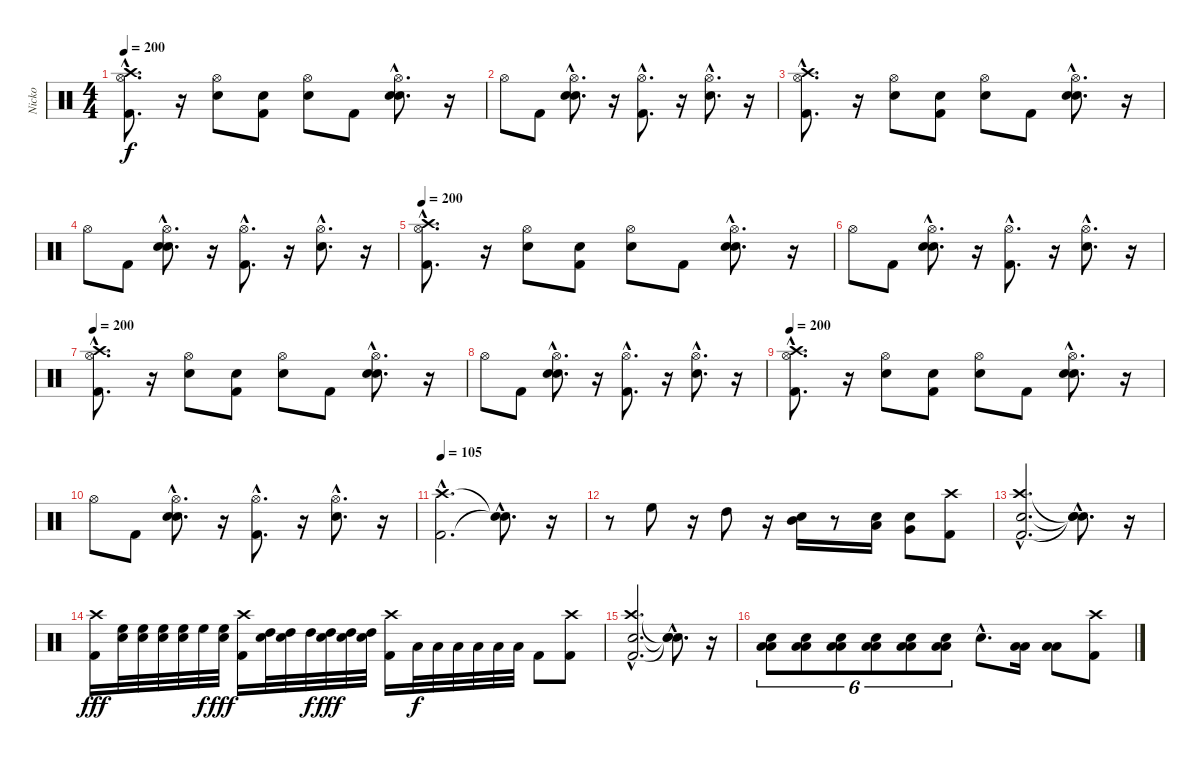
\track ("Nicko" "Nicko") {instrument percussion}
\staff {score}
\articulation defaults
\ts (4 4)
\tempo 200
\clef neutral
\ks c
("Kick (hit) 2"{hac} "Hi-Hat (open)"{hac} "Crash high (hit)"{hac}).8{d dy f} r.16 ("Snare (hit) 2" "Hi-Hat (open)").8 ("Snare (hit)" "Kick (hit) 2").8 ("Snare (hit)" "Hi-Hat (open)").8 "Kick (hit) 2".8 ("Snare (hit)"{hac} "Snare (hit) 2"{hac} "Hi-Hat (open)"{hac}).8{d} r.16 |
"Hi-Hat (open)".8 "Kick (hit) 2".8 ("Snare (hit)"{hac} "Snare (hit) 2"{hac} "Hi-Hat (open)"{hac}).8{d} r.16 ("Kick (hit) 2"{hac} "Hi-Hat (open)"{hac}).8{d} r.16 ("Snare (hit) 2"{hac} "Hi-Hat (open)"{hac}).8{d} r.16 |
("Kick (hit) 2"{hac} "Hi-Hat (open)"{hac} "Crash high (hit)"{hac}).8{d} r.16 ("Snare (hit) 2" "Hi-Hat (open)").8 ("Snare (hit)" "Kick (hit) 2").8 ("Snare (hit)" "Hi-Hat (open)").8 "Kick (hit) 2".8 ("Snare (hit)"{hac} "Snare (hit) 2"{hac} "Hi-Hat (open)"{hac}).8{d} r.16 |
"Hi-Hat (open)".8 "Kick (hit) 2".8 ("Snare (hit)"{hac} "Snare (hit) 2"{hac} "Hi-Hat (open)"{hac}).8{d} r.16 ("Kick (hit) 2"{hac} "Hi-Hat (open)"{hac}).8{d} r.16 ("Snare (hit) 2"{hac} "Hi-Hat (open)"{hac}).8{d} r.16 |
\tempo 200
("Kick (hit) 2"{hac} "Hi-Hat (open)"{hac} "Crash high (hit)"{hac}).8{d} r.16 ("Snare (hit) 2" "Hi-Hat (open)").8 ("Snare (hit)" "Kick (hit) 2").8 ("Snare (hit)" "Hi-Hat (open)").8 "Kick (hit) 2".8 ("Snare (hit)"{hac} "Snare (hit) 2"{hac} "Hi-Hat (open)"{hac}).8{d} r.16 |
"Hi-Hat (open)".8 "Kick (hit) 2".8 ("Snare (hit)"{hac} "Snare (hit) 2"{hac} "Hi-Hat (open)"{hac}).8{d} r.16 ("Kick (hit) 2"{hac} "Hi-Hat (open)"{hac}).8{d} r.16 ("Snare (hit) 2"{hac} "Hi-Hat (open)"{hac}).8{d} r.16 |
\tempo 200
("Kick (hit) 2"{hac} "Hi-Hat (open)"{hac} "Crash high (hit)"{hac}).8{d} r.16 ("Snare (hit) 2" "Hi-Hat (open)").8 ("Snare (hit)" "Kick (hit) 2").8 ("Snare (hit)" "Hi-Hat (open)").8 "Kick (hit) 2".8 ("Snare (hit)"{hac} "Snare (hit) 2"{hac} "Hi-Hat (open)"{hac}).8{d} r.16 |
"Hi-Hat (open)".8 "Kick (hit) 2".8 ("Snare (hit)"{hac} "Snare (hit) 2"{hac} "Hi-Hat (open)"{hac}).8{d} r.16 ("Kick (hit) 2"{hac} "Hi-Hat (open)"{hac}).8{d} r.16 ("Snare (hit) 2"{hac} "Hi-Hat (open)"{hac}).8{d} r.16 |
\tempo 200
("Kick (hit) 2"{hac} "Hi-Hat (open)"{hac} "Crash high (hit)"{hac}).8{d} r.16 ("Snare (hit) 2" "Hi-Hat (open)").8 ("Snare (hit)" "Kick (hit) 2").8 ("Snare (hit)" "Hi-Hat (open)").8 "Kick (hit) 2".8 ("Snare (hit)"{hac} "Snare (hit) 2"{hac} "Hi-Hat (open)"{hac}).8{d} r.16 |
"Hi-Hat (open)".8 "Kick (hit) 2".8 ("Snare (hit)"{hac} "Snare (hit) 2"{hac} "Hi-Hat (open)"{hac}).8{d} r.16 ("Kick (hit) 2"{hac} "Hi-Hat (open)"{hac}).8{d} r.16 ("Snare (hit) 2"{hac} "Hi-Hat (open)"{hac}).8{d} r.16 |
\tempo 105
("Kick (hit) 2"{hac} "Crash high (hit)"{hac}).2{d} ("Snare (hit)"{hac t} "Snare (hit)"{hac t}).8{d} r.16 |
r.8 "High Floor Tom (hit)".8 r.16 "High Tom (hit)".8 r.16 ("Snare (hit)" "Mid Tom (hit)").16 r.8 ("Snare (hit)" "Low Tom (hit)").16 ("Snare (hit)" "Very Low Tom (hit)").8 ("Kick (hit) 2" "Crash high (hit)").8 |
("Snare (hit)"{hac} "Kick (hit) 2"{hac} "Crash high (hit)"{hac}).2{d} ("Snare (hit)"{hac t} "Snare (hit)"{hac t} "Snare (hit)"{hac t}).8{d} r.16 |
("Crash high (hit)" "Kick (hit) 2").16{dy fff} ("Snare (hit)" "High Floor Tom (hit)").32 ("Snare (hit)" "High Floor Tom (hit)").32 ("Snare (hit)" "High Floor Tom (hit)").32 ("Snare (hit)" "High Floor Tom (hit)").32 "High Floor Tom (hit)".32{dy f} ("Snare (hit)" "High Floor Tom (hit)").32{dy fff} ("Crash high (hit)" "Kick (hit) 2").16 ("Snare (hit)" "High Tom (hit)").32 ("Snare (hit)" "High Tom (hit)").32 "High Tom (hit)".32{dy f} ("Snare (hit)" "High Tom (hit)").32{dy fff} ("Snare (hit)" "High Tom (hit)").32 ("Snare (hit)" "High Tom (hit)").32 ("Crash high (hit)" "Kick (hit) 2").16 "Low Tom (hit)".32{dy f} "Low Tom (hit)".32 "Low Tom (hit)".32 "Low Tom (hit)".32 "Low Tom (hit)".32 "Low Tom (hit)".32 "Kick (hit) 2".8 ("Crash high (hit)" "Kick (hit) 2").8 |
("Snare (hit)"{hac} "Kick (hit) 2"{hac} "Crash high (hit)"{hac}).2{d} ("Snare (hit)"{hac t} "Snare (hit)"{hac t} "Snare (hit)"{hac t}).8{d} r.16 |
("Snare (hit) 2" "Low Floor Tom (hit)" "Low Floor Tom (hit)").8{tu (6 4)} ("Snare (hit) 2" "Low Floor Tom (hit)" "Low Floor Tom (hit)").8{tu (6 4)} ("Snare (hit) 2" "Low Floor Tom (hit)" "Low Floor Tom (hit)").8{tu (6 4)} ("Snare (hit) 2" "Low Floor Tom (hit)" "Low Floor Tom (hit)").8{tu (6 4)} ("Snare (hit) 2" "Low Floor Tom (hit)" "Low Floor Tom (hit)").8{tu (6 4)} ("Snare (hit) 2" "Low Floor Tom (hit)" "Low Floor Tom (hit)").8{tu (6 4)} "Snare (hit) 2"{hac}.8{d} ("Low Floor Tom (hit)" "Low Tom (hit)").16 ("Low Floor Tom (hit)" "Low Tom (hit)").8 ("Crash high (hit)" "Kick (hit) 2").8
